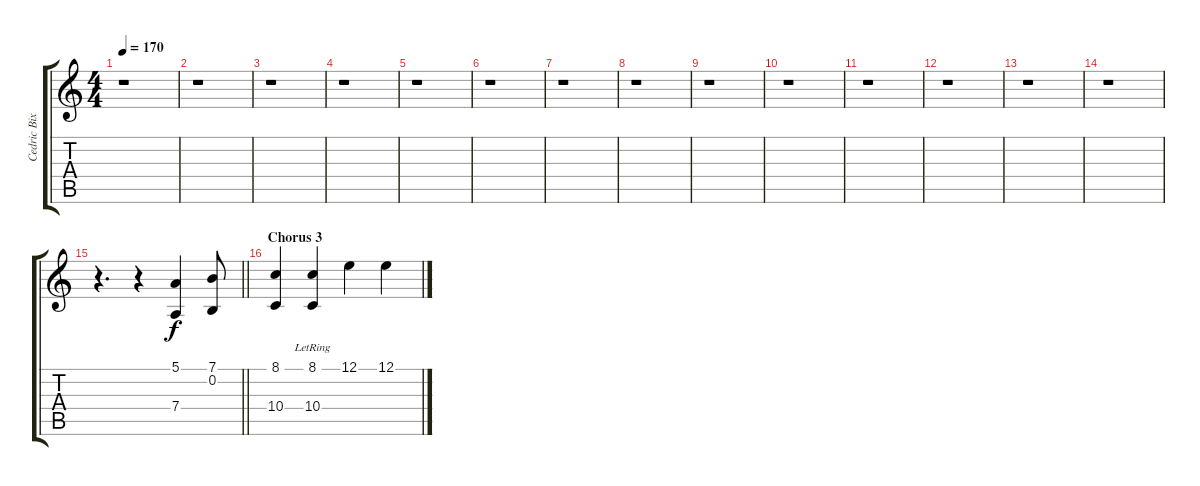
\track ("Cedric Bixler-Zavala [Voice]" "Cedric Bix") {instrument electricpiano1}
\staff {score tabs}
\tuning (E4 B3 G3 D3 A2 D2) {hide}
\ts (4 4)
\tempo 170
\clef g2
\ks c
r.1{dy f} |
r.1 |
r.1 |
r.1 |
r.1 |
r.1 |
r.1 |
r.1 |
r.1 |
r.1 |
r.1 |
r.1 |
r.1 |
r.1 |
\barLineRight lightlight
r.4{d} r.4 (5.1 7.4).4 (7.1 0.2).8 |
\section ("" "Chorus 3")
(8.1 10.4).4 (8.1{lr} 10.4{lr}).4 12.1.4 12.1.4
